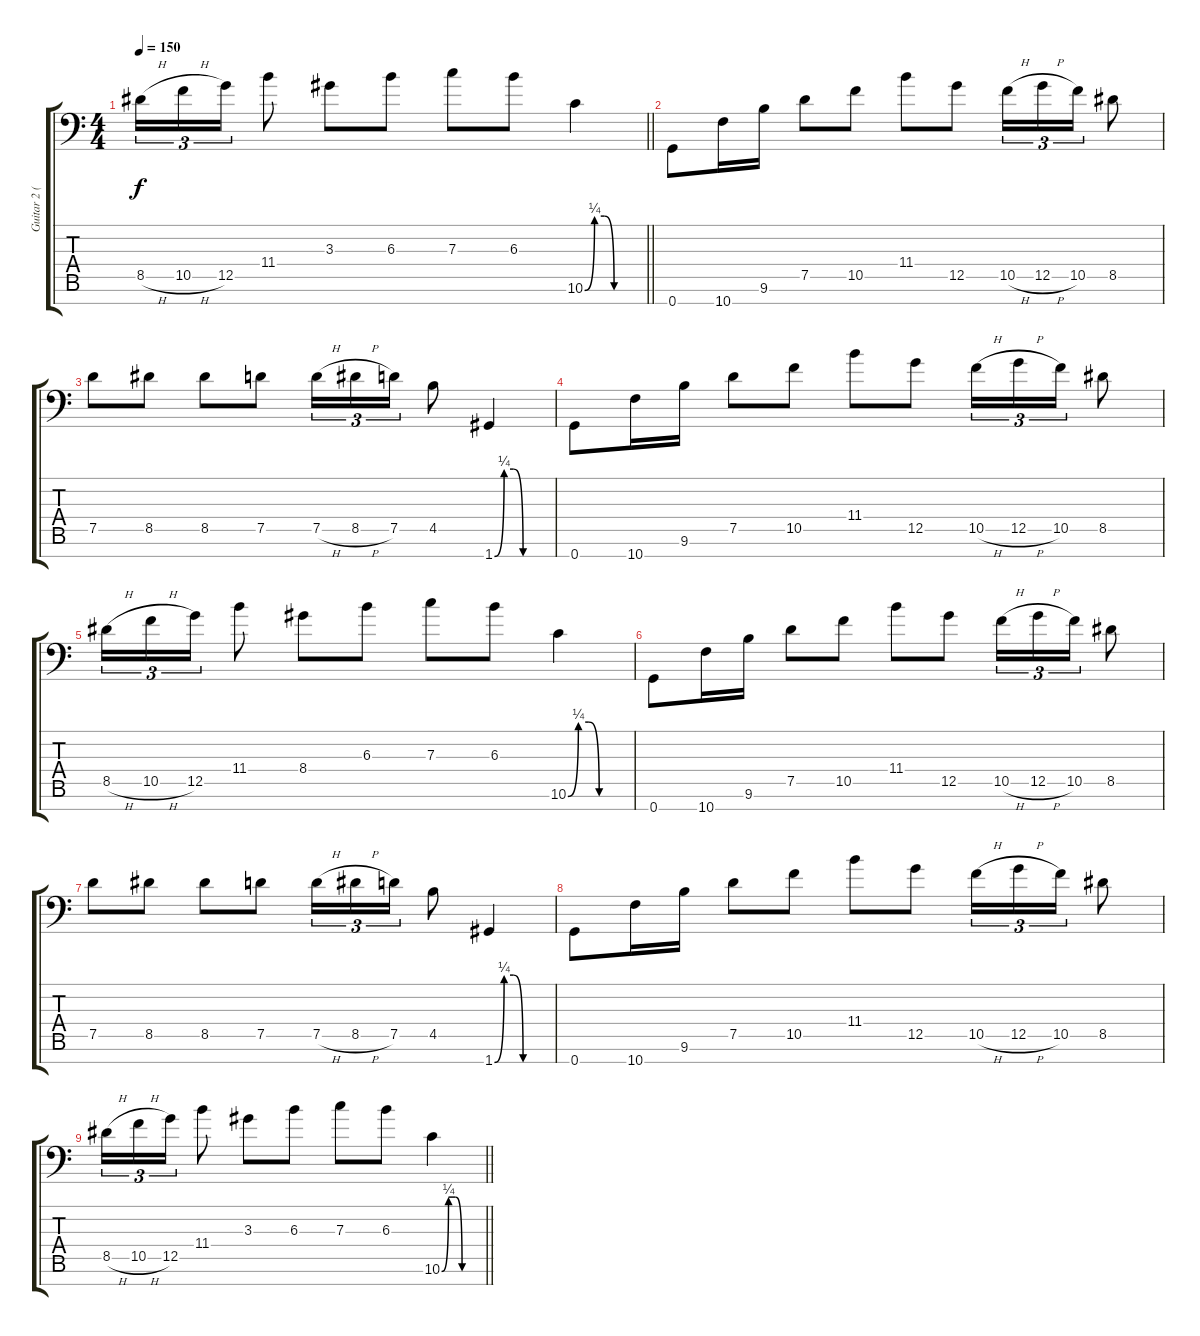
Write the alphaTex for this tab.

\track ("Guitar 2 (Not Nessesary)" "Guitar 2 (") {instrument distortionguitar}
\staff {score tabs}
\tuning (D4 A3 F3 C3 G2 D2 G1) {hide}
\ts (4 4)
\tempo 150
\clef f4
\barLineRight lightlight
\ks c
8.5{h}.16{tu (3 2) dy f} 10.5{h}.16{tu (3 2)} 12.5.16{tu (3 2)} 11.4.8 3.3.8 6.3.8 7.3.8 6.3.8 10.6{be (custom 0 0 10 1 20 1 30 0 60 0)}.4 |
0.7.8 10.7.16 9.6.16 7.5.8 10.5.8 11.4.8 12.5.8 10.5{h}.16{tu (3 2)} 12.5{h}.16{tu (3 2)} 10.5.16{tu (3 2)} 8.5.8 |
7.5.8 8.5.8 8.5.8 7.5.8 7.5{h}.16{tu (3 2)} 8.5{h}.16{tu (3 2)} 7.5.16{tu (3 2)} 4.5.8 1.7{be (custom 0 0 10 1 20 1 30 0 60 0)}.4 |
0.7.8 10.7.16 9.6.16 7.5.8 10.5.8 11.4.8 12.5.8 10.5{h}.16{tu (3 2)} 12.5{h}.16{tu (3 2)} 10.5.16{tu (3 2)} 8.5.8 |
8.5{h}.16{tu (3 2)} 10.5{h}.16{tu (3 2)} 12.5.16{tu (3 2)} 11.4.8 8.4.8 6.3.8 7.3.8 6.3.8 10.6{be (custom 0 0 10 1 20 1 30 0 60 0)}.4 |
0.7.8 10.7.16 9.6.16 7.5.8 10.5.8 11.4.8 12.5.8 10.5{h}.16{tu (3 2)} 12.5{h}.16{tu (3 2)} 10.5.16{tu (3 2)} 8.5.8 |
7.5.8 8.5.8 8.5.8 7.5.8 7.5{h}.16{tu (3 2)} 8.5{h}.16{tu (3 2)} 7.5.16{tu (3 2)} 4.5.8 1.7{be (custom 0 0 10 1 20 1 30 0 60 0)}.4 |
0.7.8 10.7.16 9.6.16 7.5.8 10.5.8 11.4.8 12.5.8 10.5{h}.16{tu (3 2)} 12.5{h}.16{tu (3 2)} 10.5.16{tu (3 2)} 8.5.8 |
\barLineRight lightlight
8.5{h}.16{tu (3 2)} 10.5{h}.16{tu (3 2)} 12.5.16{tu (3 2)} 11.4.8 3.3.8 6.3.8 7.3.8 6.3.8 10.6{be (custom 0 0 10 1 20 1 30 0 60 0)}.4
